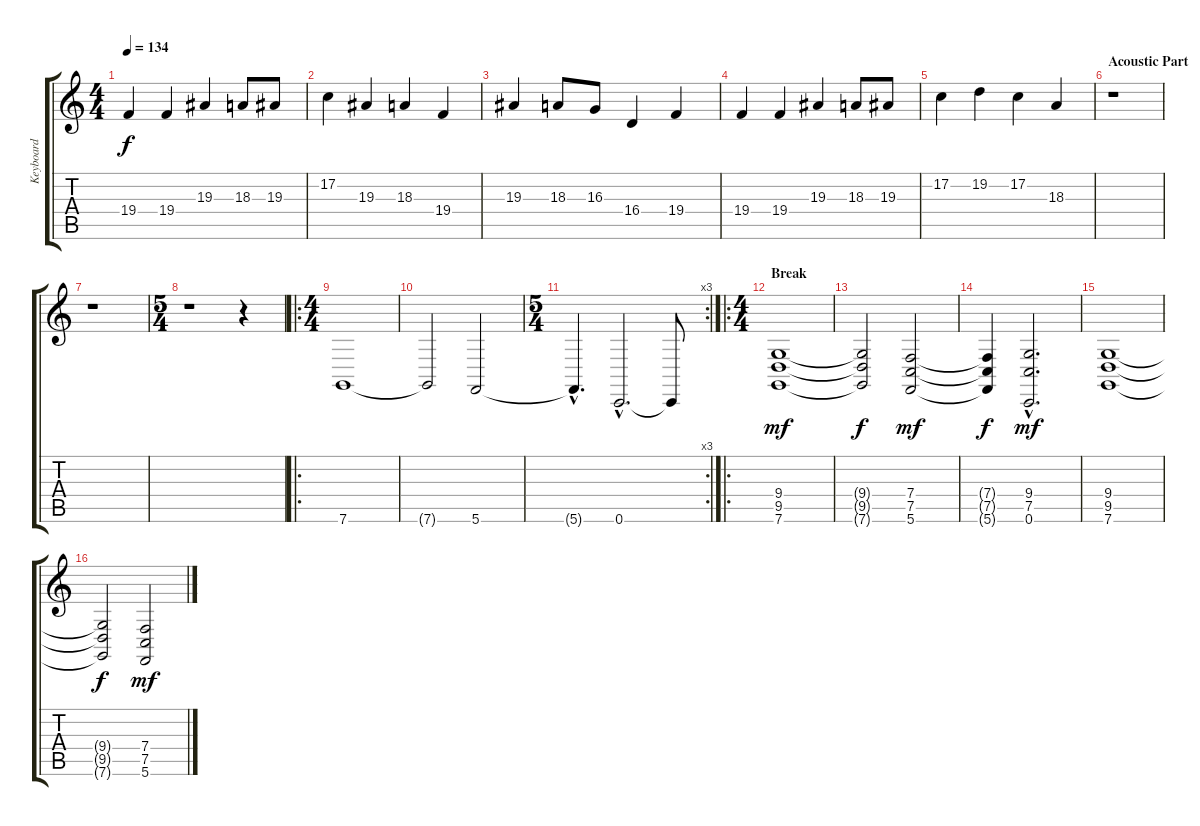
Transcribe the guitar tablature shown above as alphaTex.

\track ("Keyboard" "Keyboard") {instrument stringensemble1}
\staff {score tabs}
\tuning (C4 G3 Eb3 Bb2 F2 C2) {hide}
\ts (4 4)
\tempo 134
\clef g2
\ks c
19.4.4{dy f} 19.4.4 19.3.4 18.3.8 19.3.8 |
17.2.4 19.3.4 18.3.4 19.4.4 |
19.3.4 18.3.8 16.3.8 16.4.4 19.4.4 |
19.4.4 19.4.4 19.3.4 18.3.8 19.3.8 |
17.2.4 19.2.4 17.2.4 18.3.4 |
\section ("" "Acoustic Part")
r.1 |
r.1 |
\ts (5 4)
r.1 r.4 |
\ro
\ts (4 4)
7.6.1 |
7.6{t}.2 5.6.2 |
\rc 3
\ts (5 4)
5.6{hac t}.4{d} 0.6{hac}.2{d} 0.6{t}.8 |
\ro
\ts (4 4)
\section ("" "Break")
(9.4 9.5 7.6).1{dy mf} |
(9.4{t} 9.5{t} 7.6{t}).2{dy f} (7.4 7.5 5.6).2{dy mf} |
(7.4{t} 7.5{t} 5.6{t}).4{dy f} (9.4{hac} 7.5{hac} 0.6{hac}).2{d dy mf} |
(9.4 9.5 7.6).1 |
(9.4{t} 9.5{t} 7.6{t}).2{dy f} (7.4 7.5 5.6).2{dy mf}
